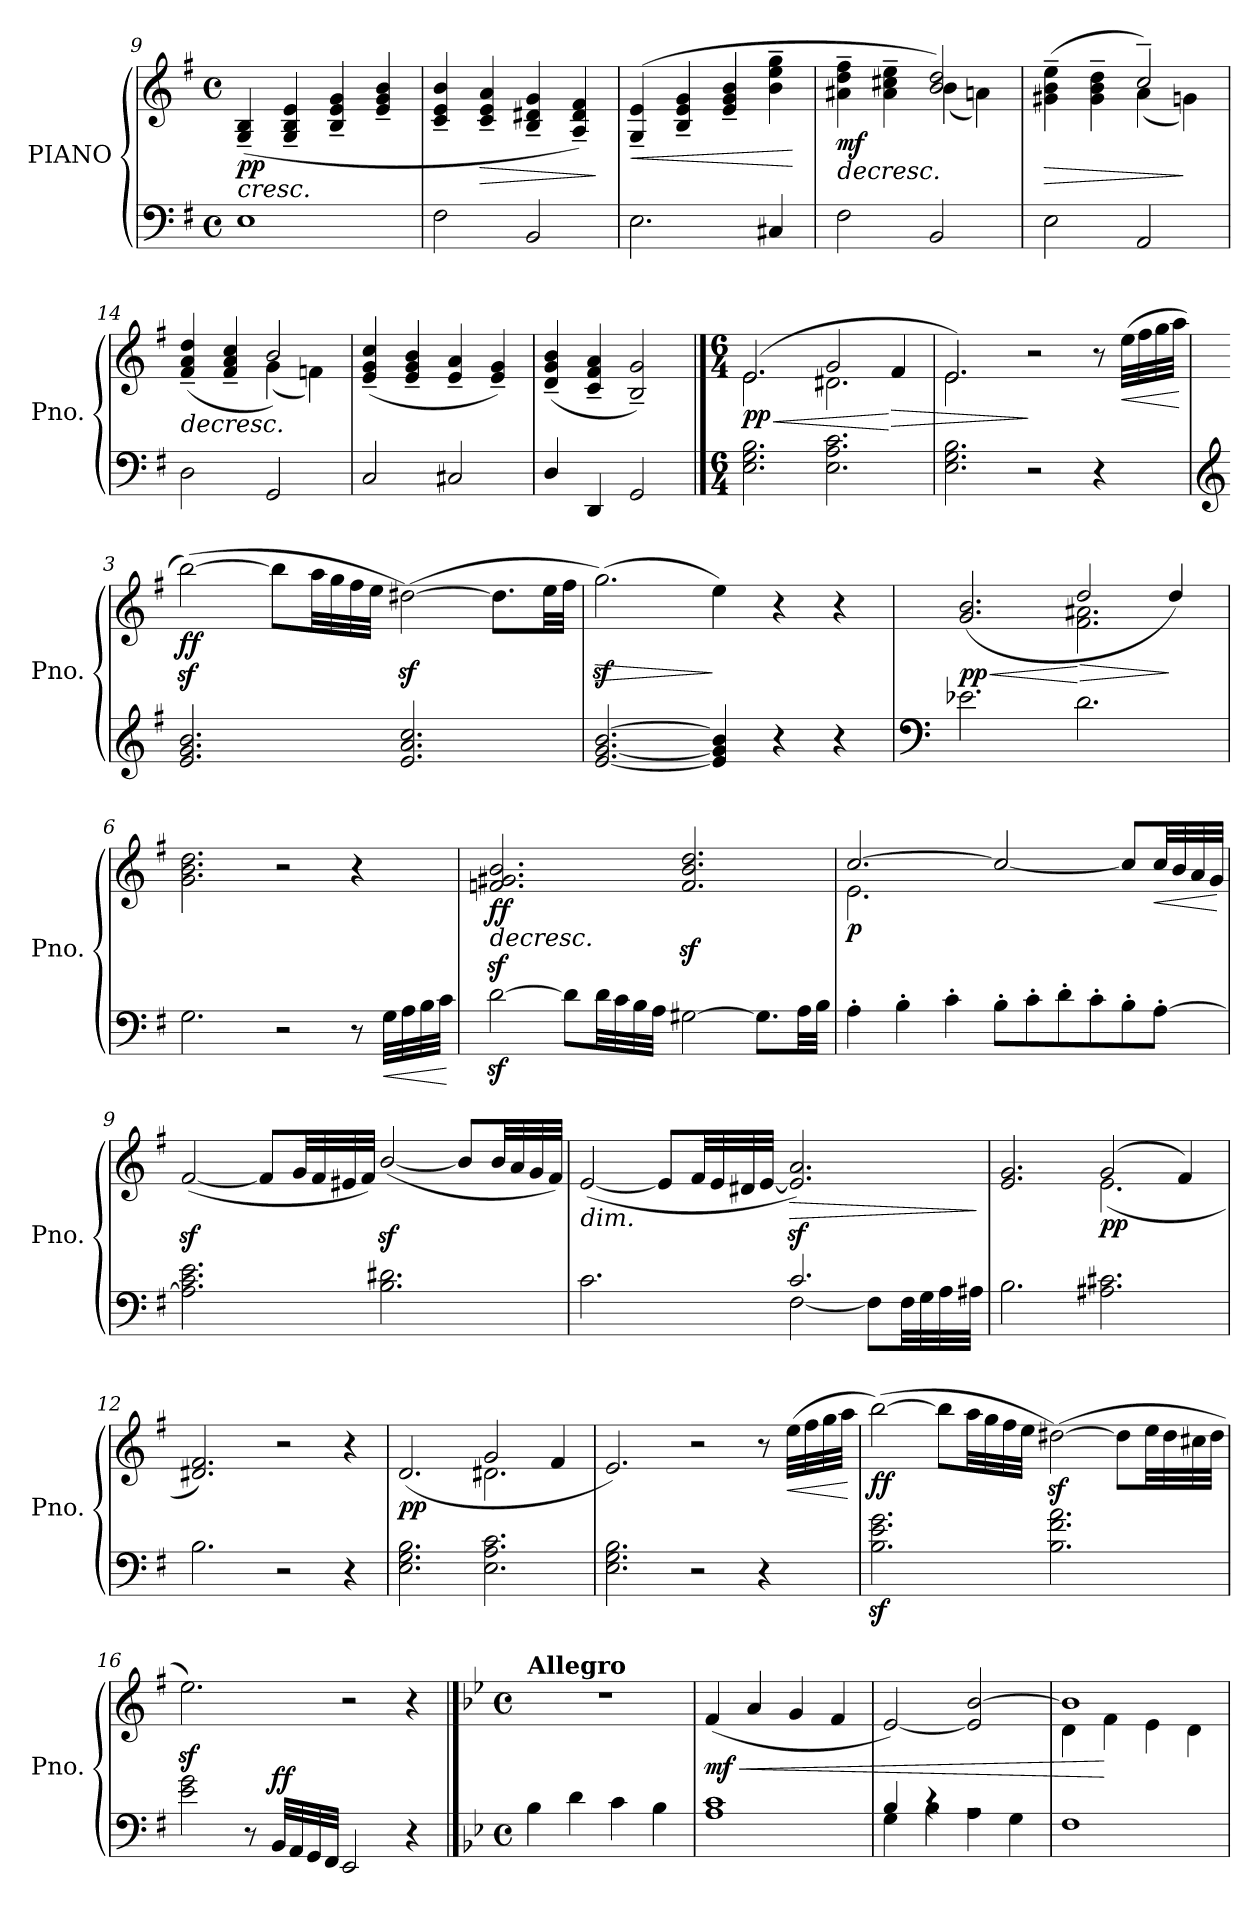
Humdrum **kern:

**kern	**kern	**dynam
*part1	*part1	*part1
*staff2	*staff1	*staff1/2
*I"PIANO	*	*
*I'Pno.	*	*
*clefF4	*clefG2	*
*k[f#]	*k[f#]	*
*M4/4	*M4/4	*
*met(c)	*met(c)	*
=9	=9	=9
!	!	!LO:HP:b
!	!	!LO:DY:n=1:b
1E	(>4G/~ 4B/~	< pp
.	4G/~ 4B/~ 4e/~	.
.	4B/~ 4e/~ 4g/~	.
.	4e/~ 4g/~ 4b/~	.
=10	=10	=10
2F#\	4c/~ 4e/~ 4b/~	.
!	!	!LO:HP:b
.	4c/~ 4e/~ 4a/~	>
2BB/	4B/~ 4d#X/~ 4g/~	.
.	4A/~ 4d#/~ 4f#/~)	.
.	.	]
!!LO:LB:g=z
=11	=11	=11
!	!	!LO:HP:b
2.E\	(>4G/~ 4e/~	<
.	4B/~ 4e/~ 4g/~	.
.	4e/~ 4g/~ 4b/~	.
4C#X/	4b\~ 4ee\~ 4gg\~	.
.	.	[
=12	=12	=12
!	!	!LO:HP:b
*	*^	*
!	!	!	!LO:DY:n=1:b
2F#\	4a#X\~ 4dd\~ 4ff#\~	2ryy	> mf
.	4a#\~ 4cc#X\~ 4ee\~	.	.
2BB/	2b/ 2dd/)	(<4b\	.
.	.	4an\)	.
=13	=13	=13	=13
!	!	!	!LO:HP:b
2E\	(>4g#X\~ 4b\~ 4ee\~	2ryy	>
.	4g#\~ 4b\~ 4dd\~	.	.
2AA/	2cc~/)	(<4a\	.
.	.	4gn\)	]
=14	=14	=14	=14
!	!	!	!LO:HP:b
2D\	(<4f#/~ 4a/~ 4dd/~	2ryy	>
.	4f#/~ 4a/~ 4cc/~	.	.
2GG/	2b/	(<4g\)	.
.	.	4fn\)	.
*	*v	*v	*
=15	=15	=15
2C/	(>4e/~ 4g/~ 4cc/~	.
.	4e/~ 4g/~ 4b/~	.
2C#X/	4e/~ 4a/~	.
.	4e/~ 4g/~)	.
=16	=16	=16
4D/	(>4d/~ 4g/~ 4b/~	.
4DD/	4c/~ 4f#/~ 4a/~	.
2GG/	2B/~ 2g/~)	.
!!LO:LB:g=z
==1	==1	==1
*M6/4	*M6/4	*
!	!LO:TX:a:B:t=Adagio	!
!	!	!LO:HP:b
*	*^	*
!	!	!	!LO:DY:n=1:b
2.E\ 2.G\ 2.B\	(>2.e/	2.e\	< pp
2.E\ 2.A\ 2.c\	2g/	2.d#X\	.
!	!	!	!LO:HP:n=1:b
.	4f#/	.	[ >
=2	=2	=2	=2
2.E\ 2.G\ 2.B\	2.e/)	2.e\	.
2r	2r	2ryy	]
4r	8r	8ryy	.
!	!	!	!LO:HP:b
.	(>32ee\LLL	8ryy	<
.	32ff#\	.	.
.	32gg\	.	.
.	32aa\JJJ	.	.
*	*v	*v	*
.	.	[
=3	=3	=3
*clefG2	*	*
!	!	!LO:DY:b
2.e/ 2.g/ 2.b/	(>[2bbz<\)	ff
.	8bb\L]	.
.	32aa\LL	.
.	32gg\	.
.	32ff#\	.
.	32ee\JJJ	.
2.e/ 2.a/ 2.cc/	(>[2dd#Xz<\)	.
.	8.dd#\L]	.
.	32ee\LL	.
.	32ff#\JJJ	.
=4	=4	=4
!	!	!LO:HP:b
[2.e/ [2.g/ [2.b/	(>2.ggz<\)	>
4e/] 4g/] 4b/]	4ee\)	]
4r	4r	.
4r	4r	.
!!LO:LB:g=z
=5	=5	=5
*clefF4	*	*
!	!	!LO:HP:b
*	*^	*
!	!	!	!LO:DY:n=1:b
2.e-X\	(>2.g/ 2.b/	2.ryy	< pp
!	!	!	!LO:HP:n=1:b
2.d\	2dd/	2.f#\ 2.a#X\	[ >
.	4dd/)	.	]
*	*v	*v	*
=6	=6	=6
2.G\	2.g\ 2.b\ 2.dd\	.
2r	2r	.
8r	4r	.
!	!	!LO:HP:b=2
32G\LLL	.	<
32A\	.	.
32B\	.	.
32c\JJJ	.	.
.	.	[
=7	=7	=7
!	!	!LO:HP:b
!	!	!LO:DY:n=1:b
[2dz<\	2.fn/z> 2.g#X/z> 2.b/z>	> ff
8d\L]	.	.
32d\LL	.	.
32c\	.	.
32B\	.	.
32A\JJJ	.	.
[2G#X\	2.f/z> 2.b/z> 2.dd/z>	.
8.G#\L]	.	.
32A\LL	.	.
32B\JJJ	.	.
!!LO:LB:g=z
=8	=8	=8
*	*^	*
!	!	!	!LO:DY:b
4A'\	[2.cc/	2.e\	p
4B'\	.	.	.
4c'\	.	.	.
8B'\L	2cc/_	2ryy	]
8c'\	.	.	.
8d'\	.	.	.
8c'\	.	.	.
8B'\	8cc/L]	4ryy	.
!	!	!	!LO:HP:b
[8A'\J	32cc/LL	.	<
.	32b/	.	.
.	32a/	.	.
.	32g/JJJ	.	.
*	*v	*v	*
.	.	[
=9	=9	=9
2.A\] 2.c\ 2.e\	(<[2f#z</	.
.	8f#/L]	.
.	32g/LL	.
.	32f#/	.
.	32e#X/	.
.	32f#/JJJ)	.
2.B\ 2.d#X\	(<[2bz</	]
.	8b/L]	.
.	32b/LL	.
.	32a/	.
.	32g/	.
.	32f#/JJJ)	.
!!LO:PB:g=z
=10	=10	=10
*^	*	*
!	!	!LO:TX:b:i:t=dim.	!
2.c\	2.ryy	(>[2e/	.
.	.	8e/L]	.
.	.	32f#/LL	.
.	.	32e/	.
.	.	32d#X/	.
.	.	[32e/JJJ	.
!	!	!	!LO:HP:b
2.c/	[2F#\	2.e/]z< 2.a/z<)	>
.	8F#\L]	.	.
.	32F#\LL	.	.
.	32G\	.	.
.	32A\	.	.
.	32A#X\JJJ	.	.
*v	*v	*	*
.	.	]
=11	=11	=11
*	*^	*
2.B\	2.e/ 2.g/	2.ryy	.
!	!	!	!LO:DY:b
2.A#X\ 2.c#X\	(>2g/	(<2.e\	pp
.	4f#/)	.	.
*	*v	*v	*
=12	=12	=12
2.B\	2.d#X/ 2.f#/)	.
2r	2r	.
4r	4r	.
=13	=13	=13
*	*^	*
!	!	!	!LO:DY:b
2.E\ 2.G\ 2.B\	(>2.d/	2.ryy	pp
2.E\ 2.A\ 2.c\	2g/	2.d#X\	]
.	4f#/	.	.
*	*v	*v	*
!!LO:LB:g=z
=14	=14	=14
2.E\ 2.G\ 2.B\	2.e/)	.
2r	2r	[
4r	8r	.
!	!	!LO:HP:b
.	(>32ee\LLL	<
.	32ff#\	.
.	32gg\	.
.	32aa\JJJ	.
.	.	[
=15	=15	=15
!	!	!LO:DY:b
2.B\z< 2.e\z< 2.g\z<	(>[2bb\)	ff
.	8bb\L]	.
.	32aa\LL	.
.	32gg\	.
.	32ff#\	.
.	32ee\JJJ	.
2.B\ 2.f#\ 2.a\	(>[2dd#Xz<\)	.
.	8dd#\L]	.
.	32ee\LL	.
.	32dd#\	.
.	32cc#X\	.
.	32dd#\JJJ	.
=16	=16	=16
2e\ 2g\	2.eez<\)	.
8r	.	.
!	!	!LO:DY:a=2
32BB/LLL	.	ff
32AA/	.	.
32GG/	.	.
32FF#/JJJ	.	.
2EE/	2r	.
4r	4r	.
!!LO:LB:g=z
==1	==1	==1
*k[b-e-]	*k[b-e-]	*
*M4/4	*M4/4	*
*met(c)	*met(c)	*
!	!LO:TX:a:B:t=Allegro	!
4B-\	1r	.
4d\	.	.
4c\	.	.
4B-\	.	.
=2	=2	=2
!	!	!LO:HP:b
!	!	!LO:DY:n=1:b
1A 1c	(<4f/	< mf
.	4a/	.
.	4g/	.
.	4f/	.
=3	=3	=3
*^	*	*
4B-/	4G\	[2e-/)	.
4rc	4B-\	.	.
2rA	4A\	2e-/] [2b-/	.
.	4G\	.	.
*v	*v	*	*
=4	=4	=4
*	*^	*
1F	1b-]	4d\	.
.	.	4f\	[
.	.	4e-\	.
.	.	4d\	.
*	*v	*v	*
=	=	=
*-	*-	*-
